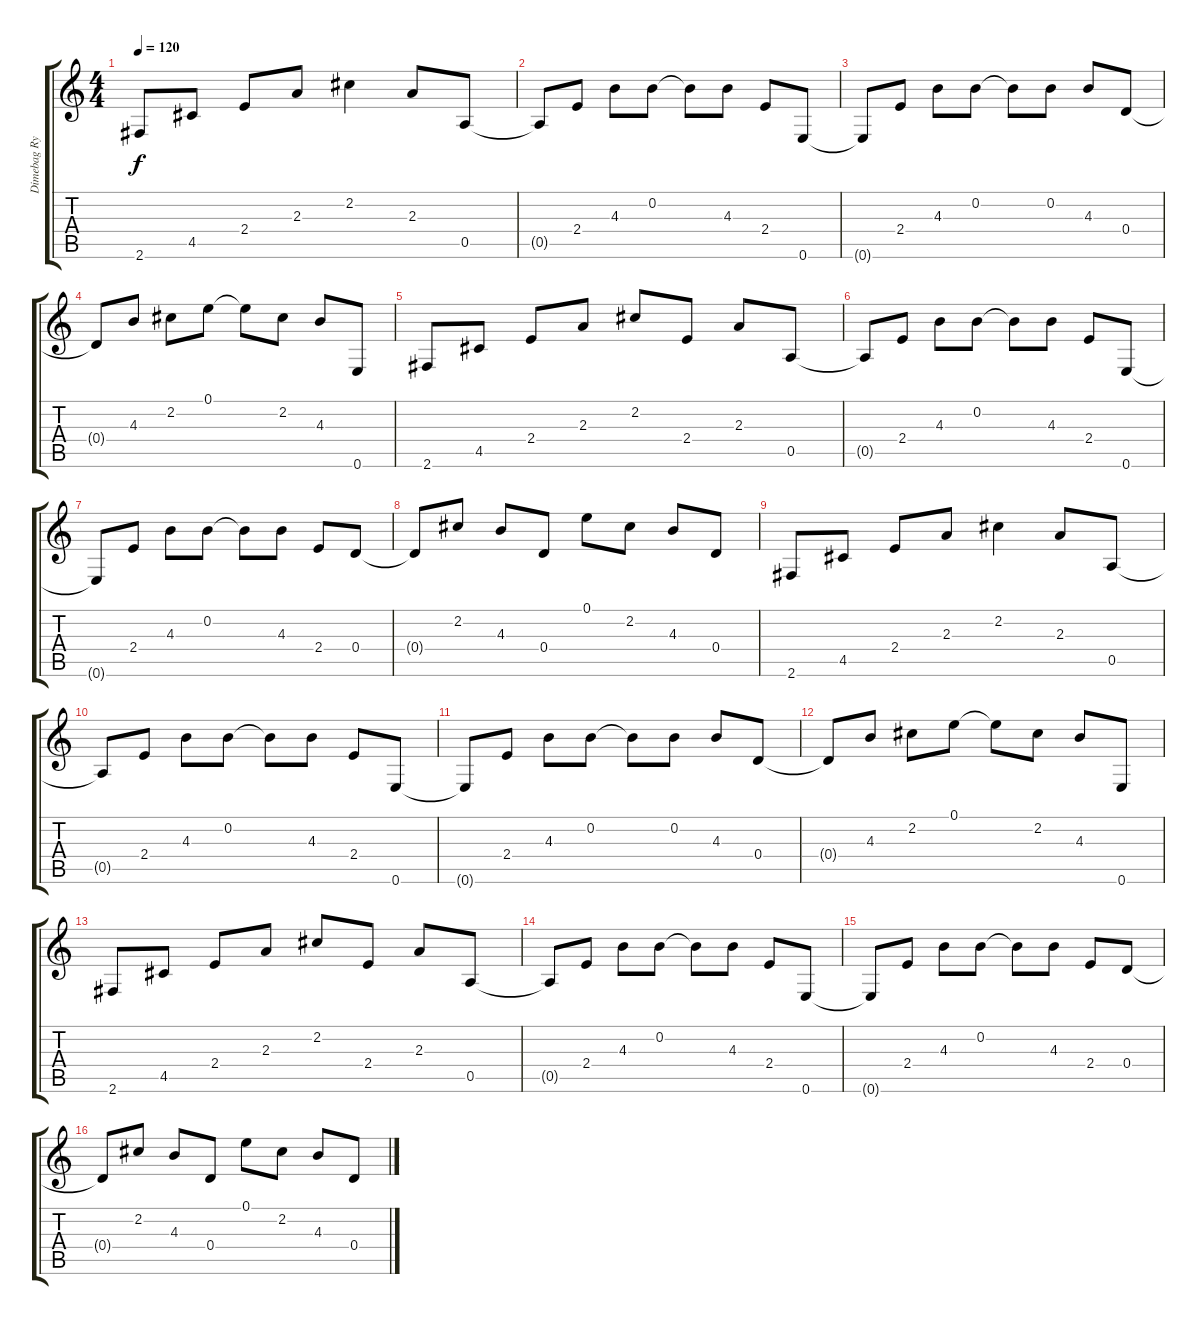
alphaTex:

\track ("Dimebag Rythym" "Dimebag Ry") {instrument distortionguitar}
\staff {score tabs}
\tuning (E4 B3 G3 D3 A2 E2) {hide}
\ts (4 4)
\tempo 120
\clef g2
\ks c
2.6.8{dy f instrument acousticguitarsteel} 4.5.8 2.4.8 2.3.8 2.2.4 2.3.8 0.5.8 |
0.5{t}.8 2.4.8 4.3.8 0.2.8 0.2{t}.8 4.3.8 2.4.8 0.6.8 |
0.6{t}.8 2.4.8 4.3.8 0.2.8 0.2{t}.8 0.2.8 4.3.8 0.4.8 |
0.4{t}.8 4.3.8 2.2.8 0.1.8 0.1{t}.8 2.2.8 4.3.8 0.6.8 |
2.6.8 4.5.8 2.4.8 2.3.8 2.2.8 2.4.8 2.3.8 0.5.8 |
0.5{t}.8 2.4.8 4.3.8 0.2.8 0.2{t}.8 4.3.8 2.4.8 0.6.8 |
0.6{t}.8 2.4.8 4.3.8 0.2.8 0.2{t}.8 4.3.8 2.4.8 0.4.8 |
0.4{t}.8 2.2.8 4.3.8 0.4.8 0.1.8 2.2.8 4.3.8 0.4.8 |
2.6.8 4.5.8 2.4.8 2.3.8 2.2.4 2.3.8 0.5.8 |
0.5{t}.8 2.4.8 4.3.8 0.2.8 0.2{t}.8 4.3.8 2.4.8 0.6.8 |
0.6{t}.8 2.4.8 4.3.8 0.2.8 0.2{t}.8 0.2.8 4.3.8 0.4.8 |
0.4{t}.8 4.3.8 2.2.8 0.1.8 0.1{t}.8 2.2.8 4.3.8 0.6.8 |
2.6.8 4.5.8 2.4.8 2.3.8 2.2.8 2.4.8 2.3.8 0.5.8 |
0.5{t}.8 2.4.8 4.3.8 0.2.8 0.2{t}.8 4.3.8 2.4.8 0.6.8 |
0.6{t}.8 2.4.8 4.3.8 0.2.8 0.2{t}.8 4.3.8 2.4.8 0.4.8 |
0.4{t}.8 2.2.8 4.3.8 0.4.8 0.1.8 2.2.8 4.3.8 0.4.8
